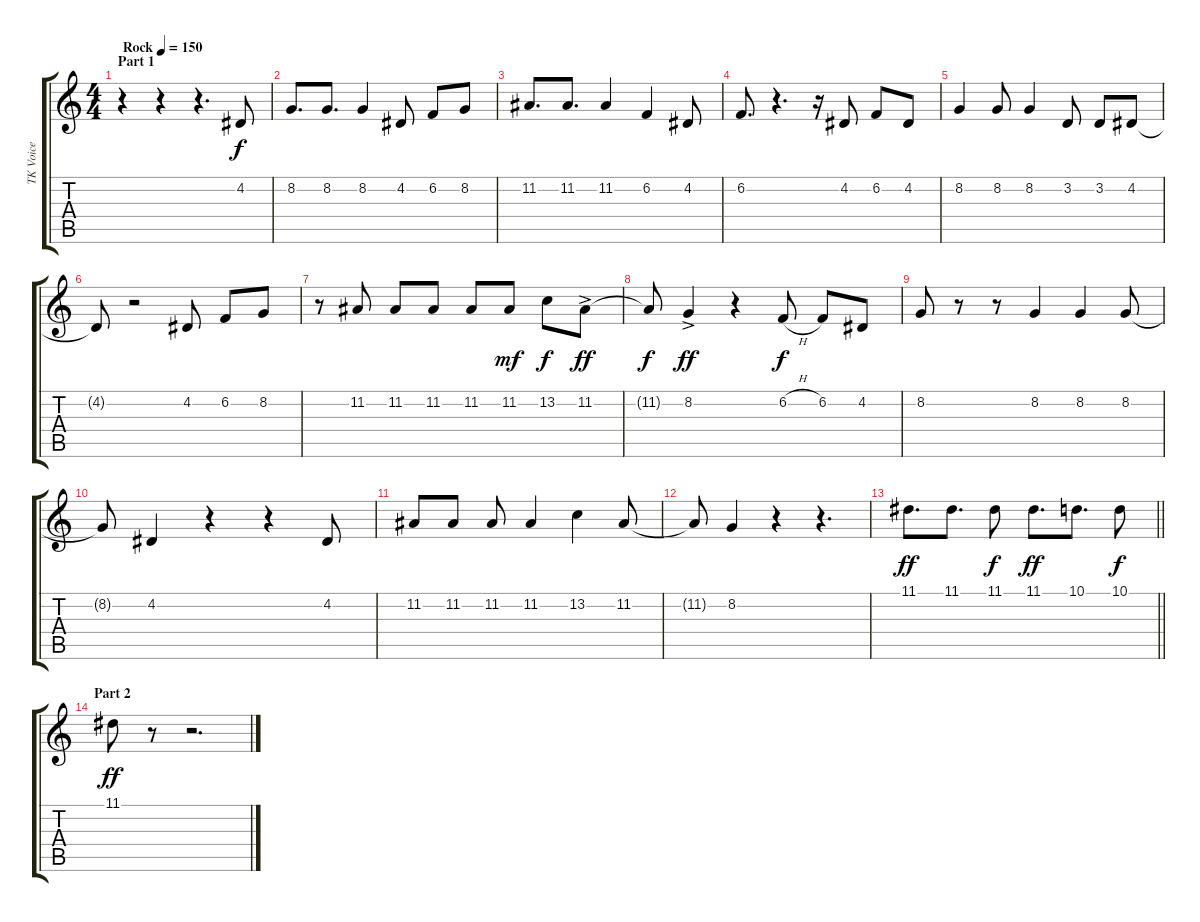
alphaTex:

\track ("TK Voice" "TK Voice") {instrument synthvoice}
\staff {score tabs}
\tuning (E4 B3 G3 D3 A2 E2) {hide}
\ts (4 4)
\section ("" "Part 1")
\tempo (150 "Rock")
\clef g2
\ks c
r.4{dy f instrument synthvoice} r.4 r.4{d} 4.2.8 |
8.2.8{d} 8.2.8{d} 8.2.4 4.2.8 6.2.8 8.2.8 |
11.2.8{d} 11.2.8{d} 11.2.4 6.2.4 4.2.8 |
6.2.8{d} r.4{d} r.16 4.2.8 6.2.8 4.2.8 |
8.2.4 8.2.8 8.2.4 3.2.8 3.2.8 4.2.8 |
4.2{t}.8 r.2 4.2.8 6.2.8 8.2.8 |
r.8 11.2.8 11.2.8 11.2.8 11.2.8 11.2.8{dy mf} 13.2.8{dy f} 11.2{ac}.8{dy ff} |
11.2{t}.8{dy f} 8.2{ac}.4{dy ff} r.4 6.2{h}.8{dy f} 6.2.8 4.2.8 |
8.2.8 r.8 r.8 8.2.4 8.2.4 8.2.8 |
8.2{t}.8 4.2.4 r.4 r.4 4.2.8 |
11.2.8 11.2.8 11.2.8 11.2.4 13.2.4 11.2.8 |
11.2{t}.8 8.2.4 r.4 r.4{d} |
\barLineRight lightlight
11.1.8{d dy ff} 11.1.8{d} 11.1.8{dy f} 11.1.8{d dy ff} 10.1.8{d} 10.1.8{dy f} |
\section ("" "Part 2")
11.1.8{dy ff} r.8 r.2{d}
